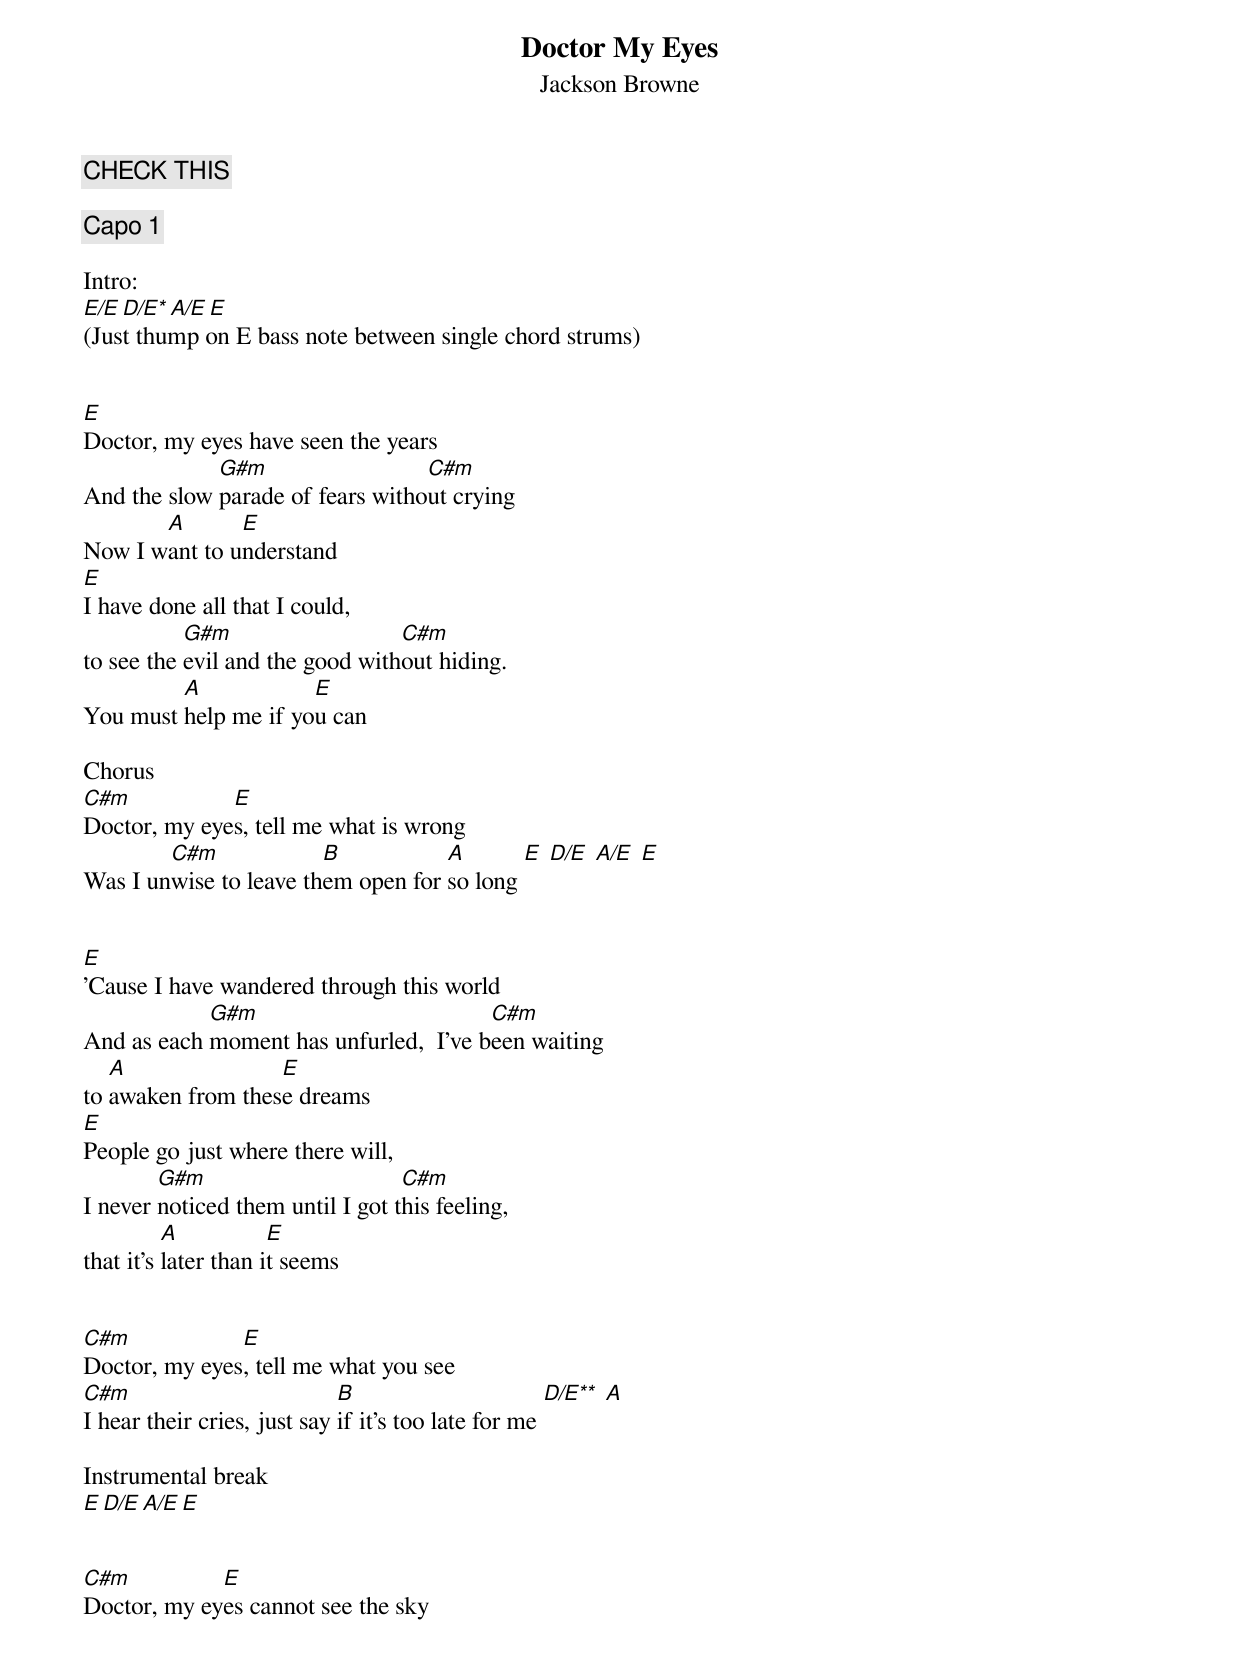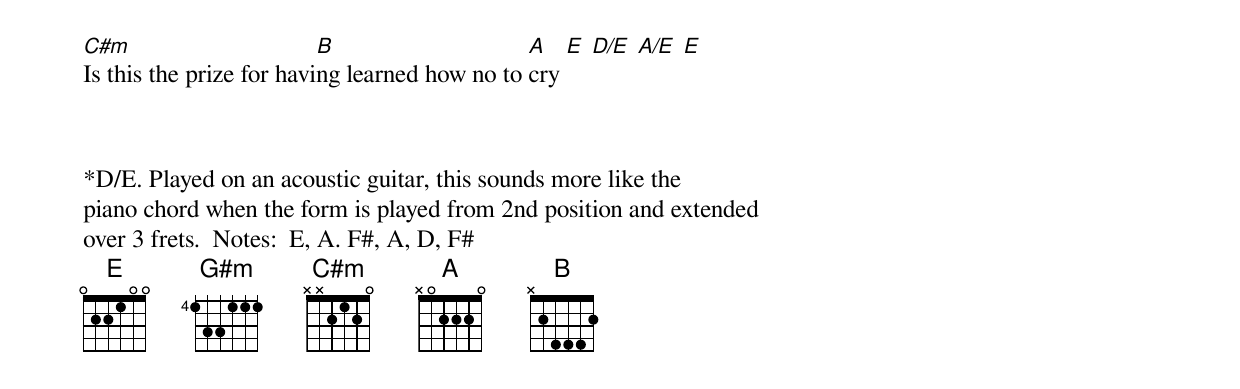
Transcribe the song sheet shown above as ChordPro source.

{t:Doctor My Eyes}
{st:Jackson Browne}

{c: CHECK THIS}

{c: Capo 1}

Intro:
[E/E][D/E*][A/E][E]
(Just thump on E bass note between single chord strums)


[E]Doctor, my eyes have seen the years
And the slow [G#m]parade of fears witho[C#m]ut crying
Now I w[A]ant to u[E]nderstand
[E]I have done all that I could,
to see the [G#m]evil and the good with[C#m]out hiding.
You must [A]help me if yo[E]u can

Chorus
[C#m]Doctor, my eye[E]s, tell me what is wrong
Was I un[C#m]wise to leave th[B]em open for [A]so long [E] [D/E] [A/E] [E]


[E]'Cause I have wandered through this world
And as each [G#m]moment has unfurled,  I've b[C#m]een waiting
to [A]awaken from thes[E]e dreams
[E]People go just where there will,
I never [G#m]noticed them until I got t[C#m]his feeling,
that it's [A]later than i[E]t seems


[C#m]Doctor, my eyes[E], tell me what you see
[C#m]I hear their cries, just say [B]if it's too late for me [D/E**] [A]

Instrumental break
[E][D/E][A/E][E]


[C#m]Doctor, my ey[E]es cannot see the sky
[C#m]Is this the prize for havi[B]ng learned how no to [A]cry [E] [D/E] [A/E] [E]



*D/E. Played on an acoustic guitar, this sounds more like the
piano chord when the form is played from 2nd position and extended
over 3 frets.  Notes:  E, A. F#, A, D, F#
